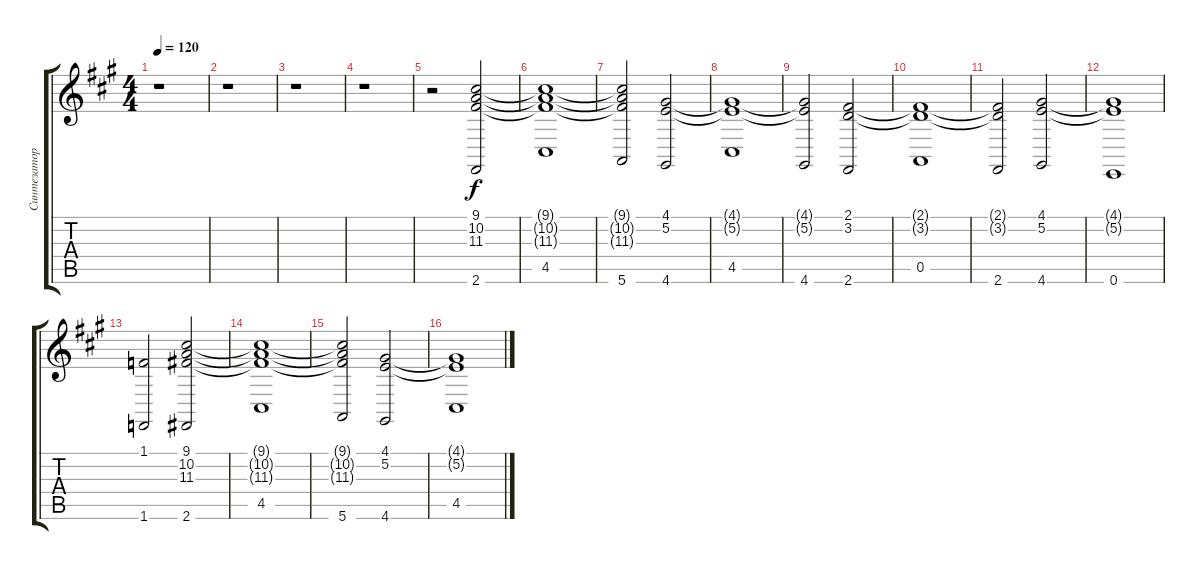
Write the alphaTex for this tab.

\track ("Синтезатор" "Синтезатор") {instrument stringensemble2}
\staff {score tabs}
\tuning (E4 B3 G3 D3 A2 E2) {hide}
\ts (4 4)
\tempo 120
\clef g2
\ks f#minor
r.1{dy f} |
r.1 |
r.1 |
r.1 |
r.2 (9.1 10.2 11.3 2.6).2 |
(9.1{t} 10.2{t} 11.3{t} 4.5).1 |
(9.1{t} 10.2{t} 11.3{t} 5.6).2 (4.1 5.2 4.6).2 |
(4.1{t} 5.2{t} 4.5).1 |
(4.1{t} 5.2{t} 4.6).2 (2.1 3.2 2.6).2 |
(2.1{t} 3.2{t} 0.5).1 |
(2.1{t} 3.2{t} 2.6).2 (4.1 5.2 4.6).2 |
(4.1{t} 5.2{t} 0.6).1 |
(1.1 1.6).2 (9.1 10.2 11.3 2.6).2 |
(9.1{t} 10.2{t} 11.3{t} 4.5).1 |
(9.1{t} 10.2{t} 11.3{t} 5.6).2 (4.1 5.2 4.6).2 |
(4.1{t} 5.2{t} 4.5).1
